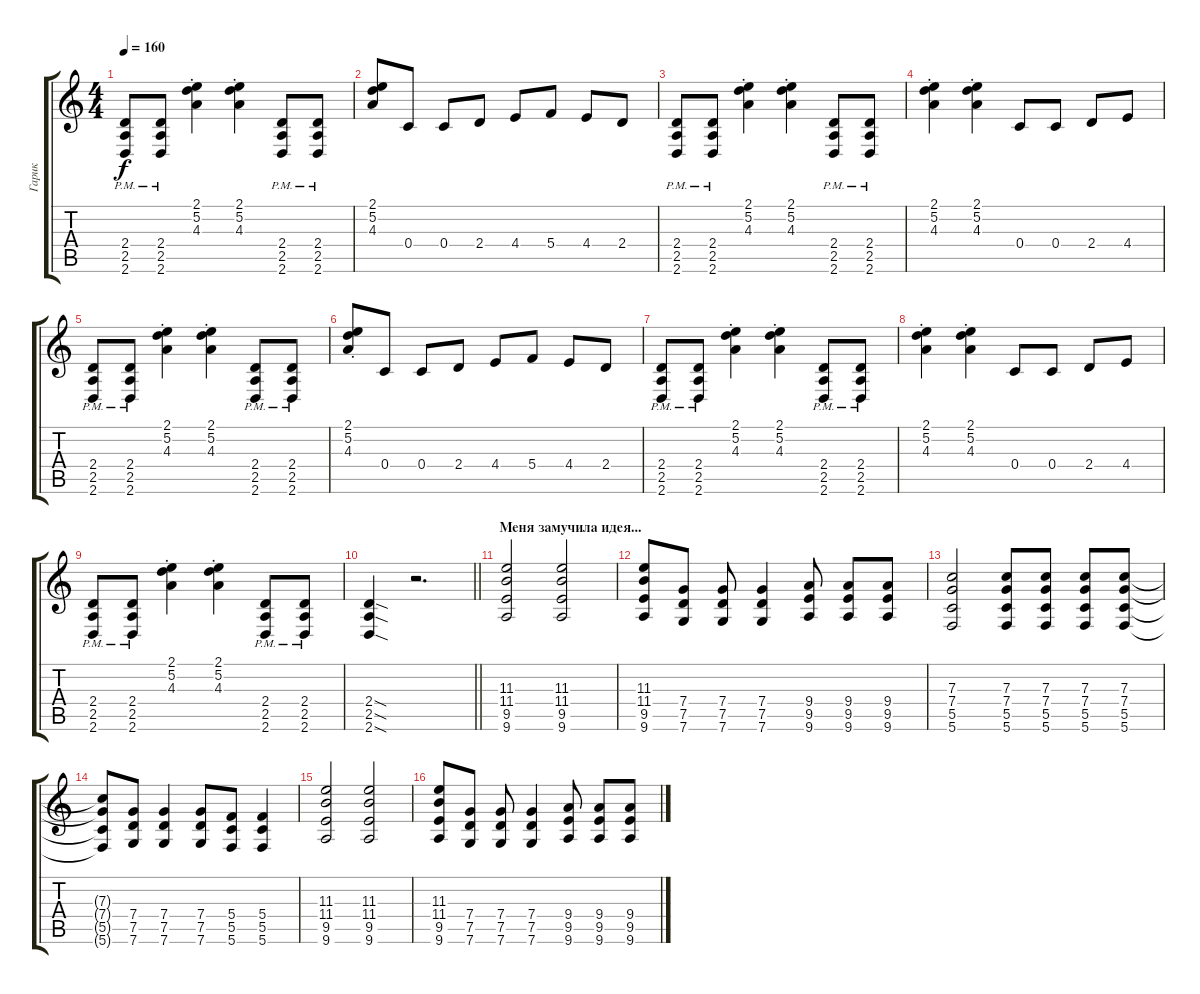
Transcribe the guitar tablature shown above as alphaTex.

\track ("Гарик" "Гарик") {instrument electricguitarclean}
\staff {score tabs}
\tuning (D4 A3 F3 C3 G2 C2) {hide}
\ts (4 4)
\tempo 160
\clef g2
\ks c
(2.4{pm} 2.5{pm} 2.6{pm}).8{dy f instrument distortionguitar} (2.4{pm} 2.5{pm} 2.6{pm}).8 (2.1{st} 5.2{st} 4.3{st}).4 (2.1{st} 5.2{st} 4.3{st}).4 (2.4{pm} 2.5{pm} 2.6{pm}).8 (2.4{pm} 2.5{pm} 2.6{pm}).8 |
(2.1 5.2 4.3).8 0.4.8 0.4.8 2.4.8 4.4.8 5.4.8 4.4.8 2.4.8 |
(2.4{pm} 2.5{pm} 2.6{pm}).8{instrument distortionguitar} (2.4{pm} 2.5{pm} 2.6{pm}).8 (2.1{st} 5.2{st} 4.3{st}).4 (2.1{st} 5.2{st} 4.3{st}).4 (2.4{pm} 2.5{pm} 2.6{pm}).8 (2.4{pm} 2.5{pm} 2.6{pm}).8 |
(2.1{st} 5.2{st} 4.3{st}).4 (2.1{st} 5.2{st} 4.3{st}).4 0.4.8 0.4.8 2.4.8 4.4.8 |
(2.4{pm} 2.5{pm} 2.6{pm}).8{instrument distortionguitar} (2.4{pm} 2.5{pm} 2.6{pm}).8 (2.1{st} 5.2{st} 4.3{st}).4 (2.1{st} 5.2{st} 4.3{st}).4 (2.4{pm} 2.5{pm} 2.6{pm}).8 (2.4{pm} 2.5{pm} 2.6{pm}).8 |
(2.1{st} 5.2{st} 4.3{st}).8 0.4.8 0.4.8 2.4.8 4.4.8 5.4.8 4.4.8 2.4.8 |
(2.4{pm} 2.5{pm} 2.6{pm}).8{instrument distortionguitar} (2.4{pm} 2.5{pm} 2.6{pm}).8 (2.1{st} 5.2{st} 4.3{st}).4 (2.1{st} 5.2{st} 4.3{st}).4 (2.4{pm} 2.5{pm} 2.6{pm}).8 (2.4{pm} 2.5{pm} 2.6{pm}).8 |
(2.1{st} 5.2{st} 4.3{st}).4 (2.1{st} 5.2{st} 4.3{st}).4 0.4.8 0.4.8 2.4.8 4.4.8 |
(2.4{pm} 2.5{pm} 2.6{pm}).8{instrument distortionguitar} (2.4{pm} 2.5{pm} 2.6{pm}).8 (2.1{st} 5.2{st} 4.3{st}).4 (2.1{st} 5.2{st} 4.3{st}).4 (2.4{pm} 2.5{pm} 2.6{pm}).8 (2.4{pm} 2.5{pm} 2.6{pm}).8 |
\barLineRight lightlight
(2.4{sod} 2.5{sod} 2.6{sod}).4 r.2{d} |
\section ("" "Меня замучила идея...")
(11.3 11.4 9.5 9.6).2 (11.3 11.4 9.5 9.6).2 |
(11.3 11.4 9.5 9.6).8 (7.4 7.5 7.6).8 (7.4 7.5 7.6).8 (7.4 7.5 7.6).4 (9.4 9.5 9.6).8 (9.4 9.5 9.6).8 (9.4 9.5 9.6).8 |
(7.3 7.4 5.5 5.6).2 (7.3 7.4 5.5 5.6).8 (7.3 7.4 5.5 5.6).8 (7.3 7.4 5.5 5.6).8 (7.3 7.4 5.5 5.6).8 |
(7.3{t} 7.4{t} 5.5{t} 5.6{t}).8 (7.4 7.5 7.6).8 (7.4 7.5 7.6).4 (7.4 7.5 7.6).8 (5.4 5.5 5.6).8 (5.4 5.5 5.6).4 |
(11.3 11.4 9.5 9.6).2 (11.3 11.4 9.5 9.6).2 |
(11.3 11.4 9.5 9.6).8 (7.4 7.5 7.6).8 (7.4 7.5 7.6).8 (7.4 7.5 7.6).4 (9.4 9.5 9.6).8 (9.4 9.5 9.6).8 (9.4 9.5 9.6).8
